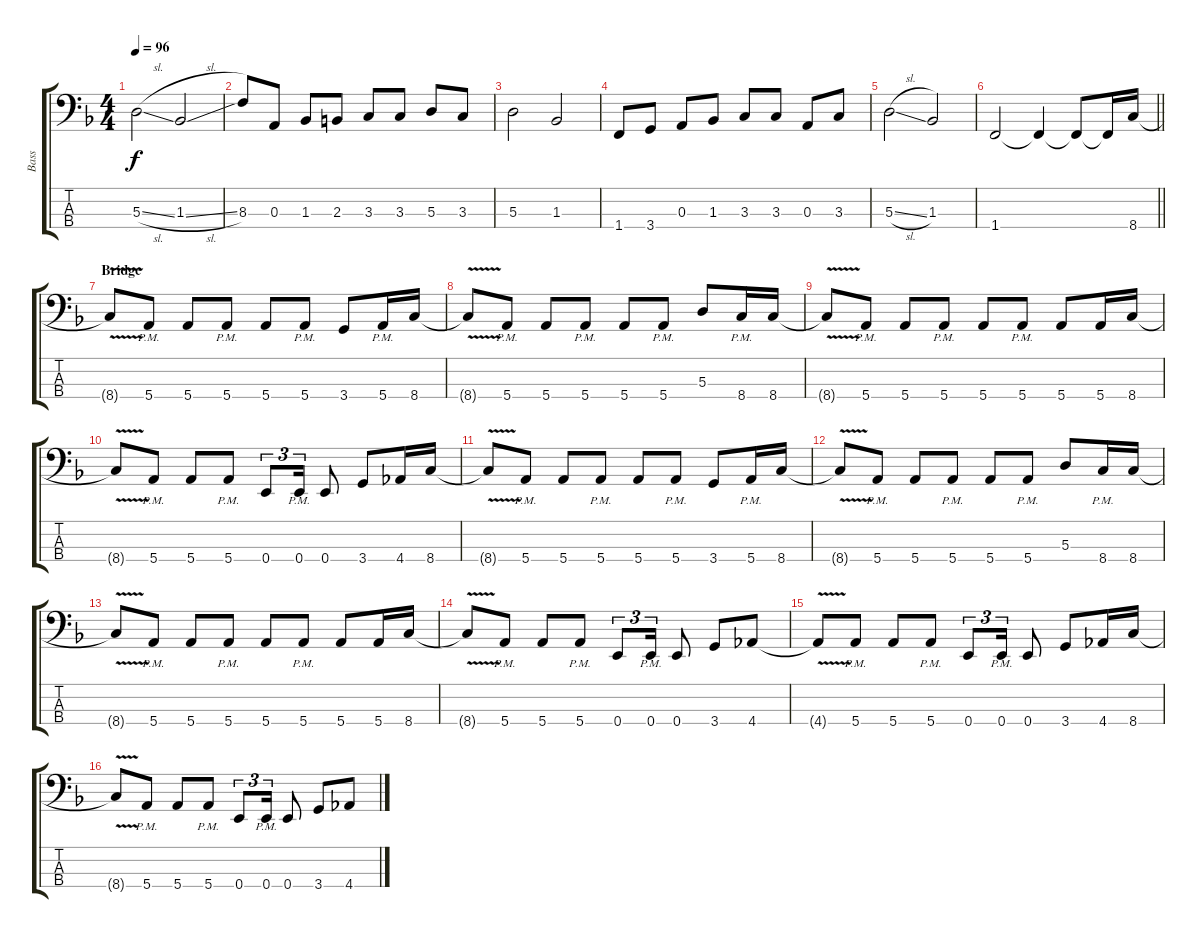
\track ("Bass" "Bass") {instrument electricbassfinger}
\staff {score tabs}
\tuning (G2 D2 A1 E1) {hide}
\ts (4 4)
\tempo 96
\clef f4
\ks dminor
5.3{sl}.2{dy f} 1.3{sl}.2 |
8.3.8 0.3.8 1.3.8 2.3.8 3.3.8 3.3.8 5.3.8 3.3.8 |
5.3.2 1.3.2 |
1.4.8 3.4.8 0.3.8 1.3.8 3.3.8 3.3.8 0.3.8 3.3.8 |
5.3{sl}.2 1.3.2 |
\barLineRight lightlight
1.4.2 1.4{t}.4 1.4{t}.8 1.4{t}.16 8.4.16 |
\section ("" "Bridge")
8.4{v t}.8 5.4{pm}.8 5.4.8 5.4{pm}.8 5.4.8 5.4{pm}.8 3.4.8 5.4{pm}.16 8.4.16 |
8.4{v t}.8 5.4{pm}.8 5.4.8 5.4{pm}.8 5.4.8 5.4{pm}.8 5.3.8 8.4{pm}.16 8.4.16 |
8.4{v t}.8 5.4{pm}.8 5.4.8 5.4{pm}.8 5.4.8 5.4{pm}.8 5.4.8 5.4.16 8.4.16 |
8.4{v t}.8 5.4{pm}.8 5.4.8 5.4{pm}.8 0.4.8{tu (3 2)} 0.4{pm}.16{tu (3 2)} 0.4.8 3.4.8 4.4.16 8.4.16 |
8.4{v t}.8 5.4{pm}.8 5.4.8 5.4{pm}.8 5.4.8 5.4{pm}.8 3.4.8 5.4{pm}.16 8.4.16 |
8.4{v t}.8 5.4{pm}.8 5.4.8 5.4{pm}.8 5.4.8 5.4{pm}.8 5.3.8 8.4{pm}.16 8.4.16 |
8.4{v t}.8 5.4{pm}.8 5.4.8 5.4{pm}.8 5.4.8 5.4{pm}.8 5.4.8 5.4.16 8.4.16 |
8.4{v t}.8 5.4{pm}.8 5.4.8 5.4{pm}.8 0.4.8{tu (3 2)} 0.4{pm}.16{tu (3 2)} 0.4.8 3.4.8 4.4.8 |
4.4{v t}.8 5.4{pm}.8 5.4.8 5.4{pm}.8 0.4.8{tu (3 2)} 0.4{pm}.16{tu (3 2)} 0.4.8 3.4.8 4.4.16 8.4.16 |
8.4{v t}.8 5.4{pm}.8 5.4.8 5.4{pm}.8 0.4.8{tu (3 2)} 0.4{pm}.16{tu (3 2)} 0.4.8 3.4.8 4.4.8
